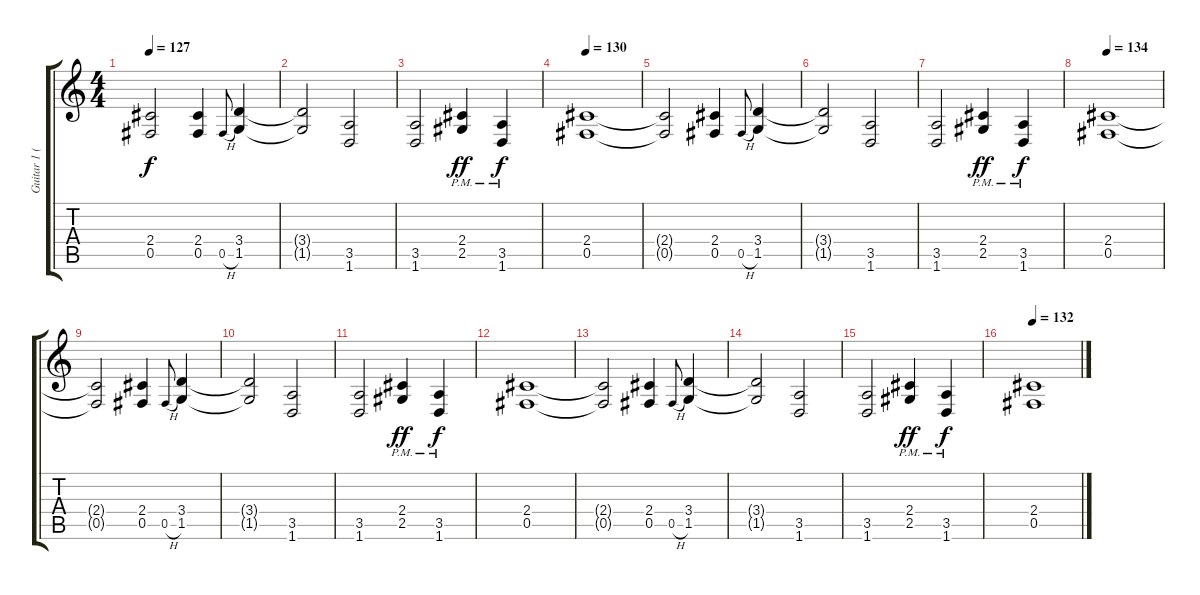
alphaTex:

\track ("Guitar 1 (Distortion)" "Guitar 1 (") {instrument distortionguitar}
\staff {score tabs}
\tuning (Db4 Ab3 E3 B2 Gb2 Db2) {hide}
\ts (4 4)
\tempo 127
\clef g2
\ks c
(2.4{t} 0.5{t}).2{dy f} (2.4 0.5).4 0.5{h}.8{gr onbeat} (3.4 1.5).4 |
(3.4{t} 1.5{t}).2 (3.5 1.6).2 |
(3.5 1.6).2 (2.4{pm} 2.5{pm}).4{dy ff} (3.5{pm} 1.6{pm}).4{dy f} |
\tempo 130
(2.4 0.5).1 |
(2.4{t} 0.5{t}).2 (2.4 0.5).4 0.5{h}.8{gr onbeat} (3.4 1.5).4 |
(3.4{t} 1.5{t}).2 (3.5 1.6).2 |
(3.5 1.6).2 (2.4{pm} 2.5{pm}).4{dy ff} (3.5{pm} 1.6{pm}).4{dy f} |
\tempo 134
(2.4 0.5).1 |
(2.4{t} 0.5{t}).2 (2.4 0.5).4 0.5{h}.8{gr onbeat} (3.4 1.5).4 |
(3.4{t} 1.5{t}).2 (3.5 1.6).2 |
(3.5 1.6).2 (2.4{pm} 2.5{pm}).4{dy ff} (3.5{pm} 1.6{pm}).4{dy f} |
(2.4 0.5).1 |
(2.4{t} 0.5{t}).2 (2.4 0.5).4 0.5{h}.8{gr onbeat} (3.4 1.5).4 |
(3.4{t} 1.5{t}).2 (3.5 1.6).2 |
(3.5 1.6).2 (2.4{pm} 2.5{pm}).4{dy ff} (3.5{pm} 1.6{pm}).4{dy f} |
\tempo 132
(2.4 0.5).1
